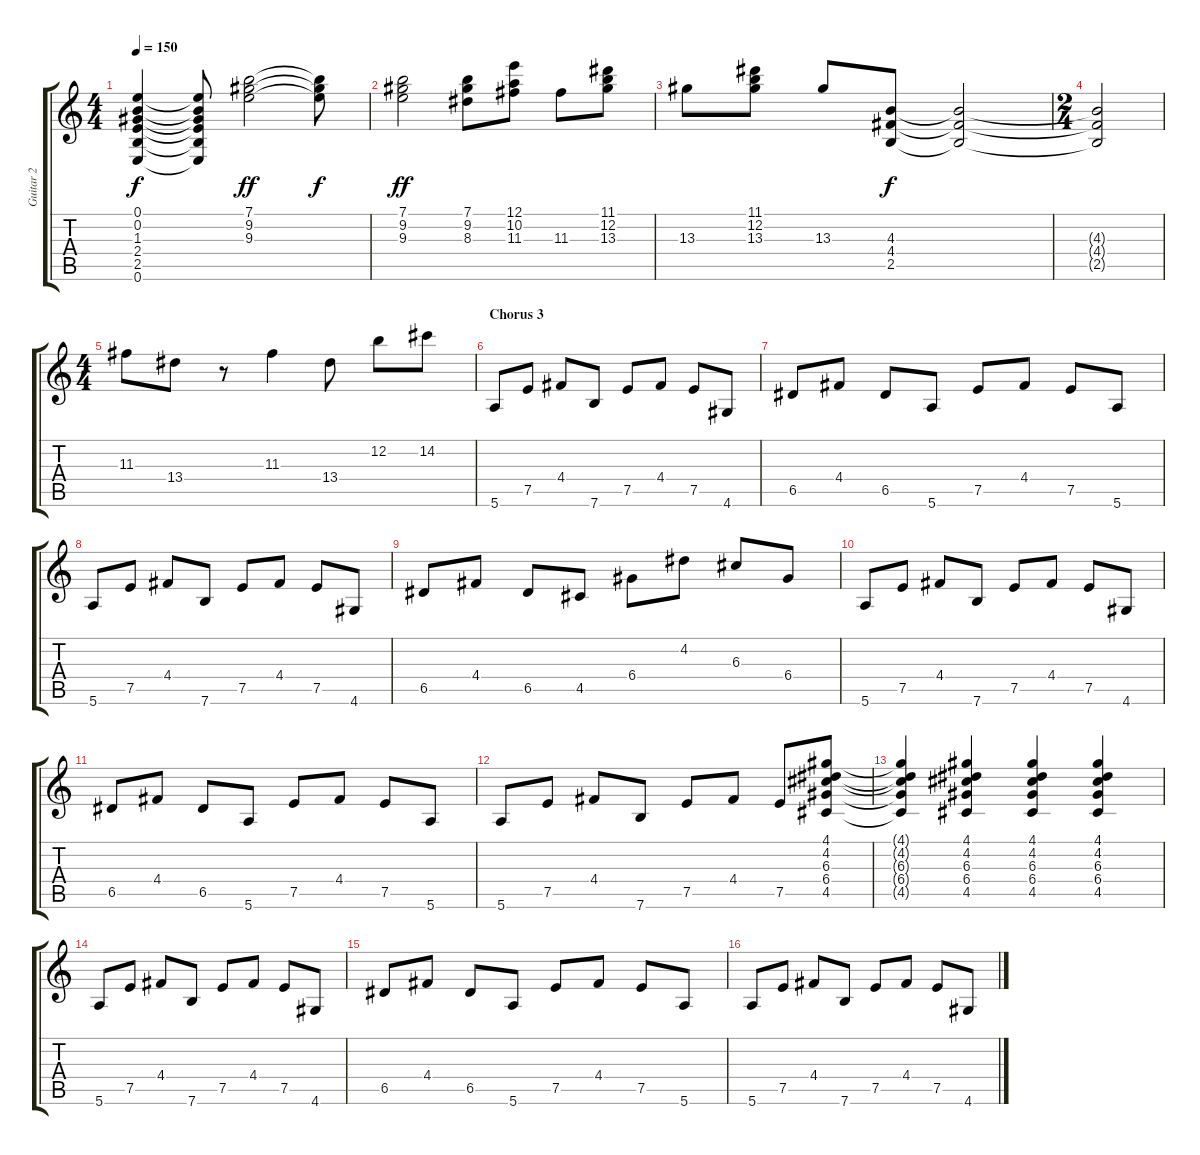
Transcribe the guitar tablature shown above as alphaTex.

\track ("Guitar 2" "Guitar 2") {instrument distortionguitar}
\staff {score tabs}
\tuning (E4 B3 G3 D3 A2 E2) {hide}
\ts (4 4)
\tempo 150
\clef g2
\ks c
(0.1{t} 0.2{t} 1.3{t} 2.4{t} 2.5{t} 0.6{t}).4{dy f} (0.1{t} 0.2{t} 1.3{t} 2.4{t} 2.5{t} 0.6{t}).8 (7.1 9.2 9.3).2{dy ff} (7.1{t} 9.2{t} 9.3{t}).8{dy f} |
(7.1 9.2 9.3).2{dy ff} (7.1 9.2 8.3).8 (12.1 10.2 11.3).8 11.3.8 (11.1 12.2 13.3).8 |
13.3.8 (11.1 12.2 13.3).8 13.3.8 (4.3 4.4 2.5).8{dy f} (4.3{t} 4.4{t} 2.5{t}).2 |
\ts (2 4)
(4.3{t} 4.4{t} 2.5{t}).2 |
\ts (4 4)
11.3.8 13.4.8 r.8 11.3.4 13.4.8 12.2.8 14.2.8 |
\section ("" "Chorus 3")
5.6.8 7.5.8 4.4.8 7.6.8 7.5.8 4.4.8 7.5.8 4.6.8 |
6.5.8 4.4.8 6.5.8 5.6.8 7.5.8 4.4.8 7.5.8 5.6.8 |
5.6.8 7.5.8 4.4.8 7.6.8 7.5.8 4.4.8 7.5.8 4.6.8 |
6.5.8 4.4.8 6.5.8 4.5.8 6.4.8 4.2.8 6.3.8 6.4.8 |
5.6.8 7.5.8 4.4.8 7.6.8 7.5.8 4.4.8 7.5.8 4.6.8 |
6.5.8 4.4.8 6.5.8 5.6.8 7.5.8 4.4.8 7.5.8 5.6.8 |
5.6.8 7.5.8 4.4.8 7.6.8 7.5.8 4.4.8 7.5.8 (4.1 4.2 6.3 6.4 4.5).8 |
(4.1{t} 4.2{t} 6.3{t} 6.4{t} 4.5{t}).4 (4.1 4.2 6.3 6.4 4.5).4 (4.1 4.2 6.3 6.4 4.5).4 (4.1 4.2 6.3 6.4 4.5).4 |
5.6.8 7.5.8 4.4.8 7.6.8 7.5.8 4.4.8 7.5.8 4.6.8 |
6.5.8 4.4.8 6.5.8 5.6.8 7.5.8 4.4.8 7.5.8 5.6.8 |
5.6.8 7.5.8 4.4.8 7.6.8 7.5.8 4.4.8 7.5.8 4.6.8
